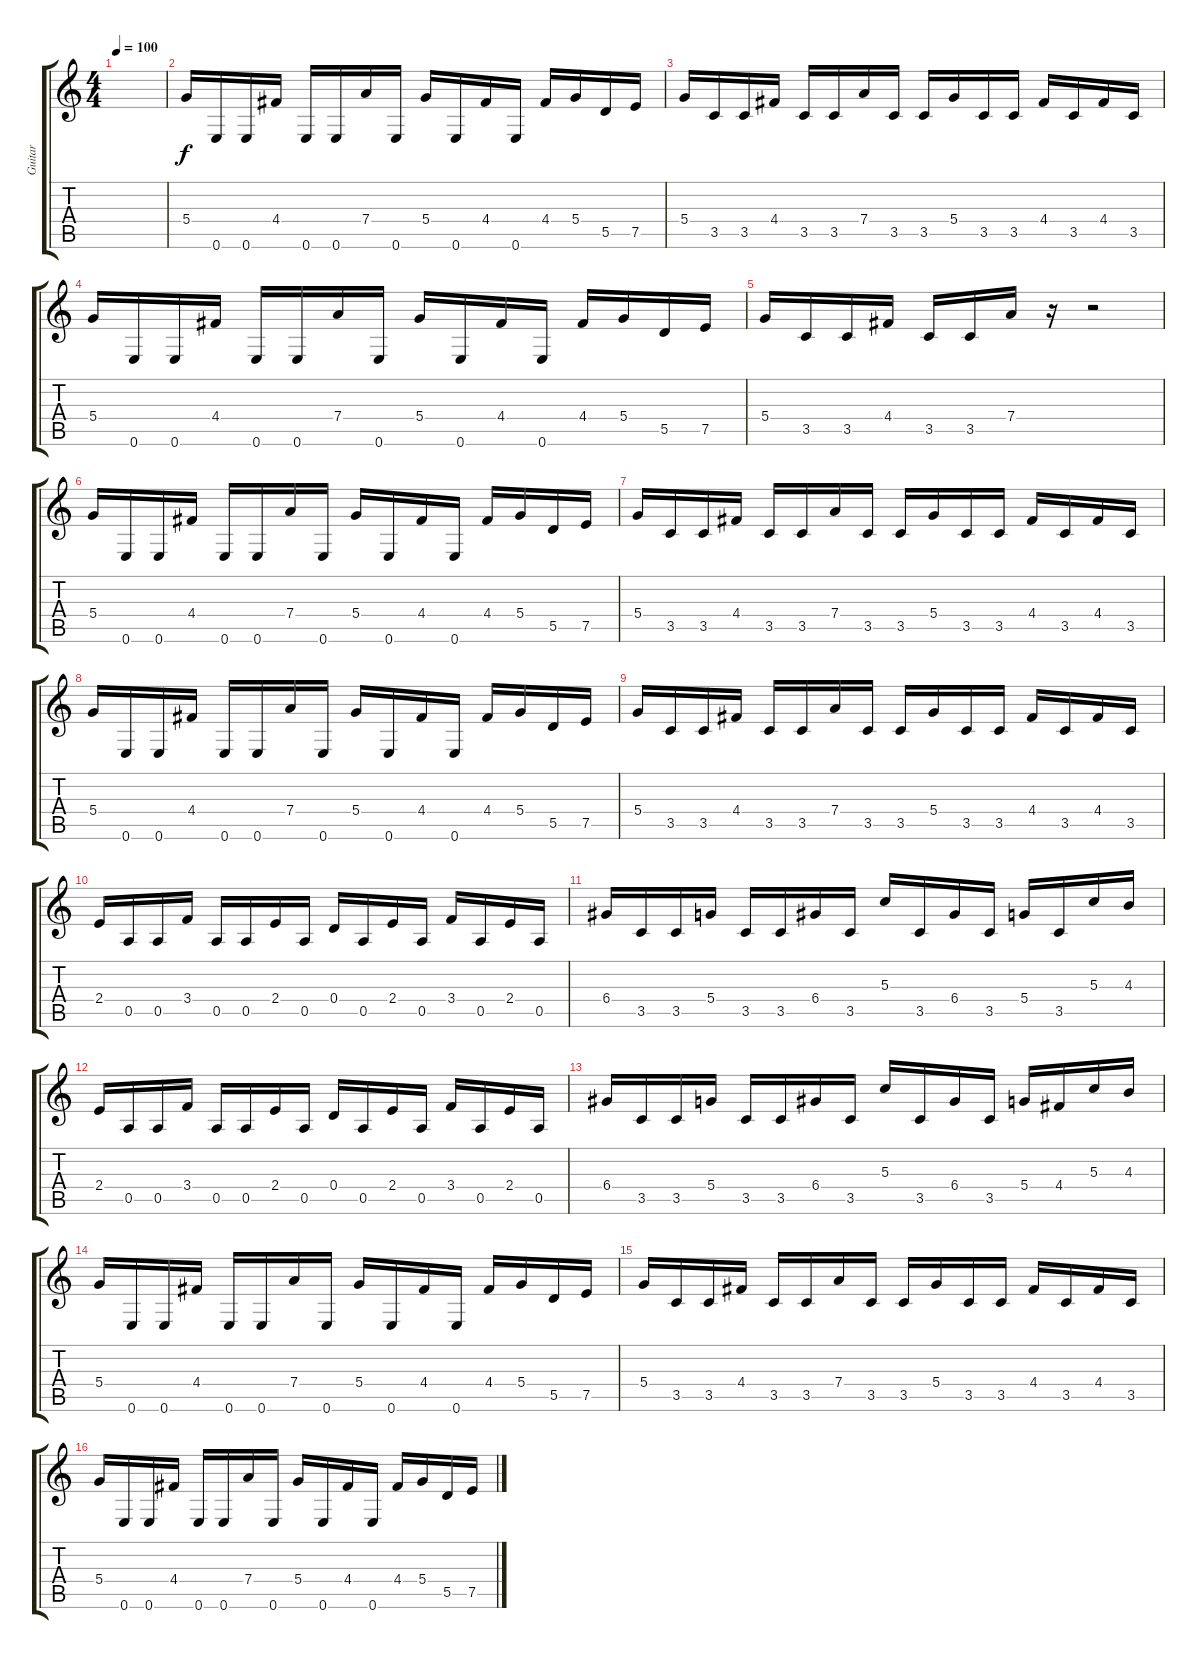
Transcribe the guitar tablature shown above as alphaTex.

\track ("Guitar" "Guitar") {instrument distortionguitar}
\staff {score tabs}
\tuning (E4 B3 G3 D3 A2 E2) {hide}
\ts (4 4)
\tempo 100
\clef g2
\ks c
|
5.4.16 0.6.16 0.6.16 4.4.16 0.6.16 0.6.16 7.4.16 0.6.16 5.4.16 0.6.16 4.4.16 0.6.16 4.4.16 5.4.16 5.5.16 7.5.16 |
5.4.16 3.5.16 3.5.16 4.4.16 3.5.16 3.5.16 7.4.16 3.5.16 3.5.16 5.4.16 3.5.16 3.5.16 4.4.16 3.5.16 4.4.16 3.5.16 |
5.4.16 0.6.16 0.6.16 4.4.16 0.6.16 0.6.16 7.4.16 0.6.16 5.4.16 0.6.16 4.4.16 0.6.16 4.4.16 5.4.16 5.5.16 7.5.16 |
5.4.16 3.5.16 3.5.16 4.4.16 3.5.16 3.5.16 7.4.16 r.16 r.2 |
5.4.16 0.6.16 0.6.16 4.4.16 0.6.16 0.6.16 7.4.16 0.6.16 5.4.16 0.6.16 4.4.16 0.6.16 4.4.16 5.4.16 5.5.16 7.5.16 |
5.4.16 3.5.16 3.5.16 4.4.16 3.5.16 3.5.16 7.4.16 3.5.16 3.5.16 5.4.16 3.5.16 3.5.16 4.4.16 3.5.16 4.4.16 3.5.16 |
5.4.16 0.6.16 0.6.16 4.4.16 0.6.16 0.6.16 7.4.16 0.6.16 5.4.16 0.6.16 4.4.16 0.6.16 4.4.16 5.4.16 5.5.16 7.5.16 |
5.4.16 3.5.16 3.5.16 4.4.16 3.5.16 3.5.16 7.4.16 3.5.16 3.5.16 5.4.16 3.5.16 3.5.16 4.4.16 3.5.16 4.4.16 3.5.16 |
2.4.16 0.5.16 0.5.16 3.4.16 0.5.16 0.5.16 2.4.16 0.5.16 0.4.16 0.5.16 2.4.16 0.5.16 3.4.16 0.5.16 2.4.16 0.5.16 |
6.4.16 3.5.16 3.5.16 5.4.16 3.5.16 3.5.16 6.4.16 3.5.16 5.3.16 3.5.16 6.4.16 3.5.16 5.4.16 3.5.16 5.3.16 4.3.16 |
2.4.16 0.5.16 0.5.16 3.4.16 0.5.16 0.5.16 2.4.16 0.5.16 0.4.16 0.5.16 2.4.16 0.5.16 3.4.16 0.5.16 2.4.16 0.5.16 |
6.4.16 3.5.16 3.5.16 5.4.16 3.5.16 3.5.16 6.4.16 3.5.16 5.3.16 3.5.16 6.4.16 3.5.16 5.4.16 4.4.16 5.3.16 4.3.16 |
5.4.16 0.6.16 0.6.16 4.4.16 0.6.16 0.6.16 7.4.16 0.6.16 5.4.16 0.6.16 4.4.16 0.6.16 4.4.16 5.4.16 5.5.16 7.5.16 |
5.4.16 3.5.16 3.5.16 4.4.16 3.5.16 3.5.16 7.4.16 3.5.16 3.5.16 5.4.16 3.5.16 3.5.16 4.4.16 3.5.16 4.4.16 3.5.16 |
5.4.16 0.6.16 0.6.16 4.4.16 0.6.16 0.6.16 7.4.16 0.6.16 5.4.16 0.6.16 4.4.16 0.6.16 4.4.16 5.4.16 5.5.16 7.5.16
